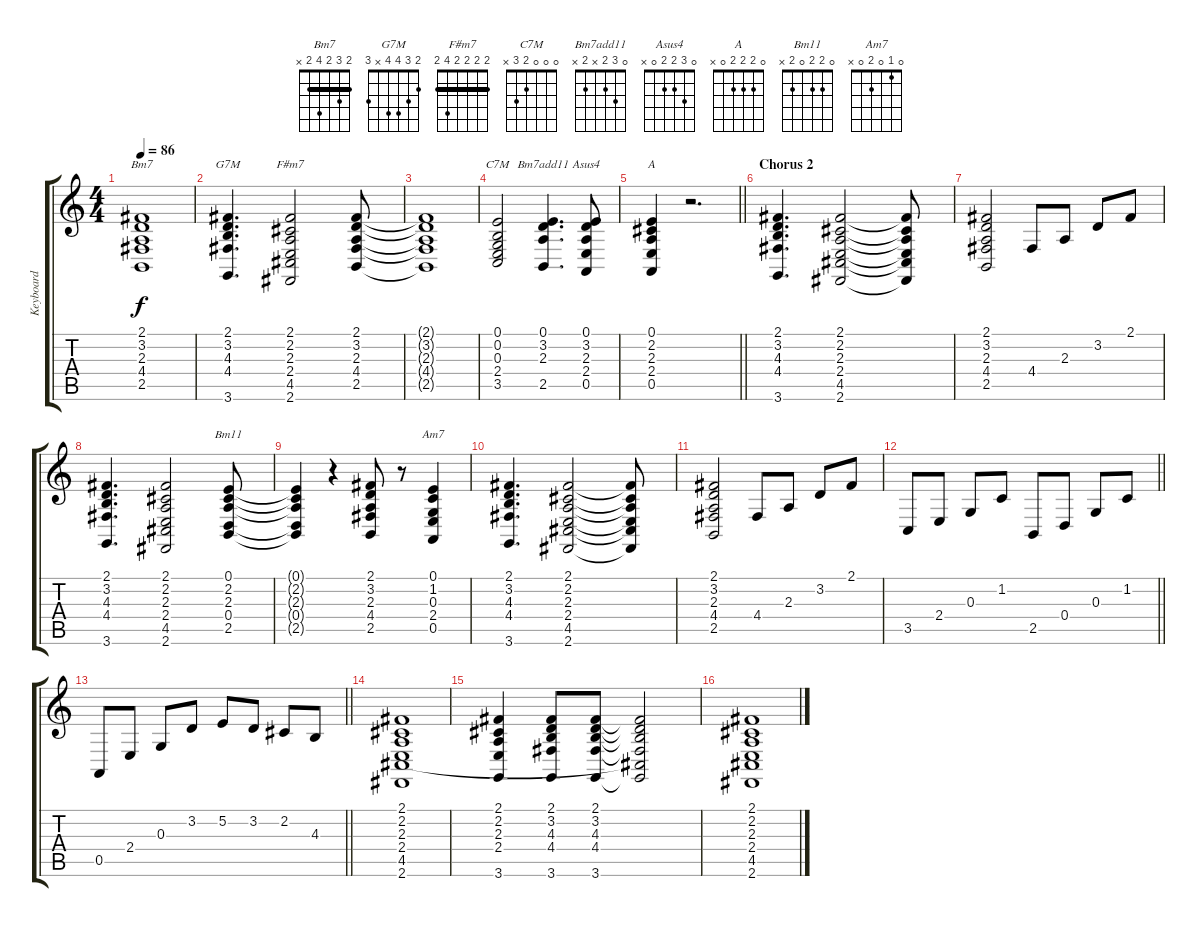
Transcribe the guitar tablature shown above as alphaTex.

\track ("Keyboard" "Keyboard") {instrument lead2sawtooth}
\staff {score tabs}
\tuning (E4 B3 G3 D3 A2 E2) {hide}
\chord ("Bm7" 2 3 2 4 2 x) {barre 2}
\chord ("G7M" 2 3 4 4 x 3)
\chord ("F#m7" 2 2 2 2 4 2) {barre 2}
\chord ("C7M" 0 0 0 2 3 x)
\chord ("Bm7add11" 0 3 2 x 2 x)
\chord ("Asus4" 0 3 2 2 0 x)
\chord ("A" 0 2 2 2 0 x)
\chord ("Bm11" 0 2 2 0 2 x)
\chord ("Am7" 0 1 0 2 0 x)
\ts (4 4)
\tempo 86
\clef g2
\ks c
(2.1{t} 3.2{t} 2.3{t} 4.4{t} 2.5{t}).1{ch "Bm7" dy f} |
(2.1 3.2 4.3 4.4 3.6).4{d ch "G7M"} (2.1 2.2 2.3 2.4 4.5 2.6).2{ch "F#m7"} (2.1 3.2 2.3 4.4 2.5).8 |
(2.1{t} 3.2{t} 2.3{t} 4.4{t} 2.5{t}).1 |
(0.1 0.2 0.3 2.4 3.5).2{ch "C7M"} (0.1 3.2 2.3 2.5).4{d ch "Bm7add11"} (0.1 3.2 2.3 2.4 0.5).8{ch "Asus4"} |
\barLineRight lightlight
(0.1 2.2 2.3 2.4 0.5).4{ch "A"} r.2{d} |
\section ("" "Chorus 2")
(2.1 3.2 4.3 4.4 3.6).4{d} (2.1 2.2 2.3 2.4 4.5 2.6).2 (2.1{t} 2.2{t} 2.3{t} 2.4{t} 4.5{t} 2.6{t}).8 |
(2.1 3.2 2.3 4.4 2.5).2 4.4.8 2.3.8 3.2.8 2.1.8 |
(2.1 3.2 4.3 4.4 3.6).4{d} (2.1 2.2 2.3 2.4 4.5 2.6).2 (0.1 2.2 2.3 0.4 2.5).8{ch "Bm11"} |
(0.1{t} 2.2{t} 2.3{t} 0.4{t} 2.5{t}).4 r.4 (2.1 3.2 2.3 4.4 2.5).8 r.8 (0.1 1.2 0.3 2.4 0.5).4{ch "Am7"} |
(2.1 3.2 4.3 4.4 3.6).4{d} (2.1 2.2 2.3 2.4 4.5 2.6).2 (2.1{t} 2.2{t} 2.3{t} 2.4{t} 4.5{t} 2.6{t}).8 |
(2.1 3.2 2.3 4.4 2.5).2 4.4.8 2.3.8 3.2.8 2.1.8 |
\barLineRight lightlight
3.5.8 2.4.8 0.3.8 1.2.8 2.5.8 0.4.8 0.3.8 1.2.8 |
\barLineRight lightlight
0.5.8 2.4.8 0.3.8 3.2.8 5.2.8 3.2.8 2.2.8 4.3.8 |
(2.1 2.2 2.3 2.4 4.5 2.6).1 |
(2.1 2.2 2.3 2.4 3.6).4 (2.1 3.2 4.3 4.4 3.6).8 (2.1 3.2 4.3 4.4 3.6).8 (2.1{t} 3.2{t} 4.3{t} 4.4{t} 4.5{t} 3.6{t}).2 |
(2.1 2.2 2.3 2.4 4.5 2.6).1
